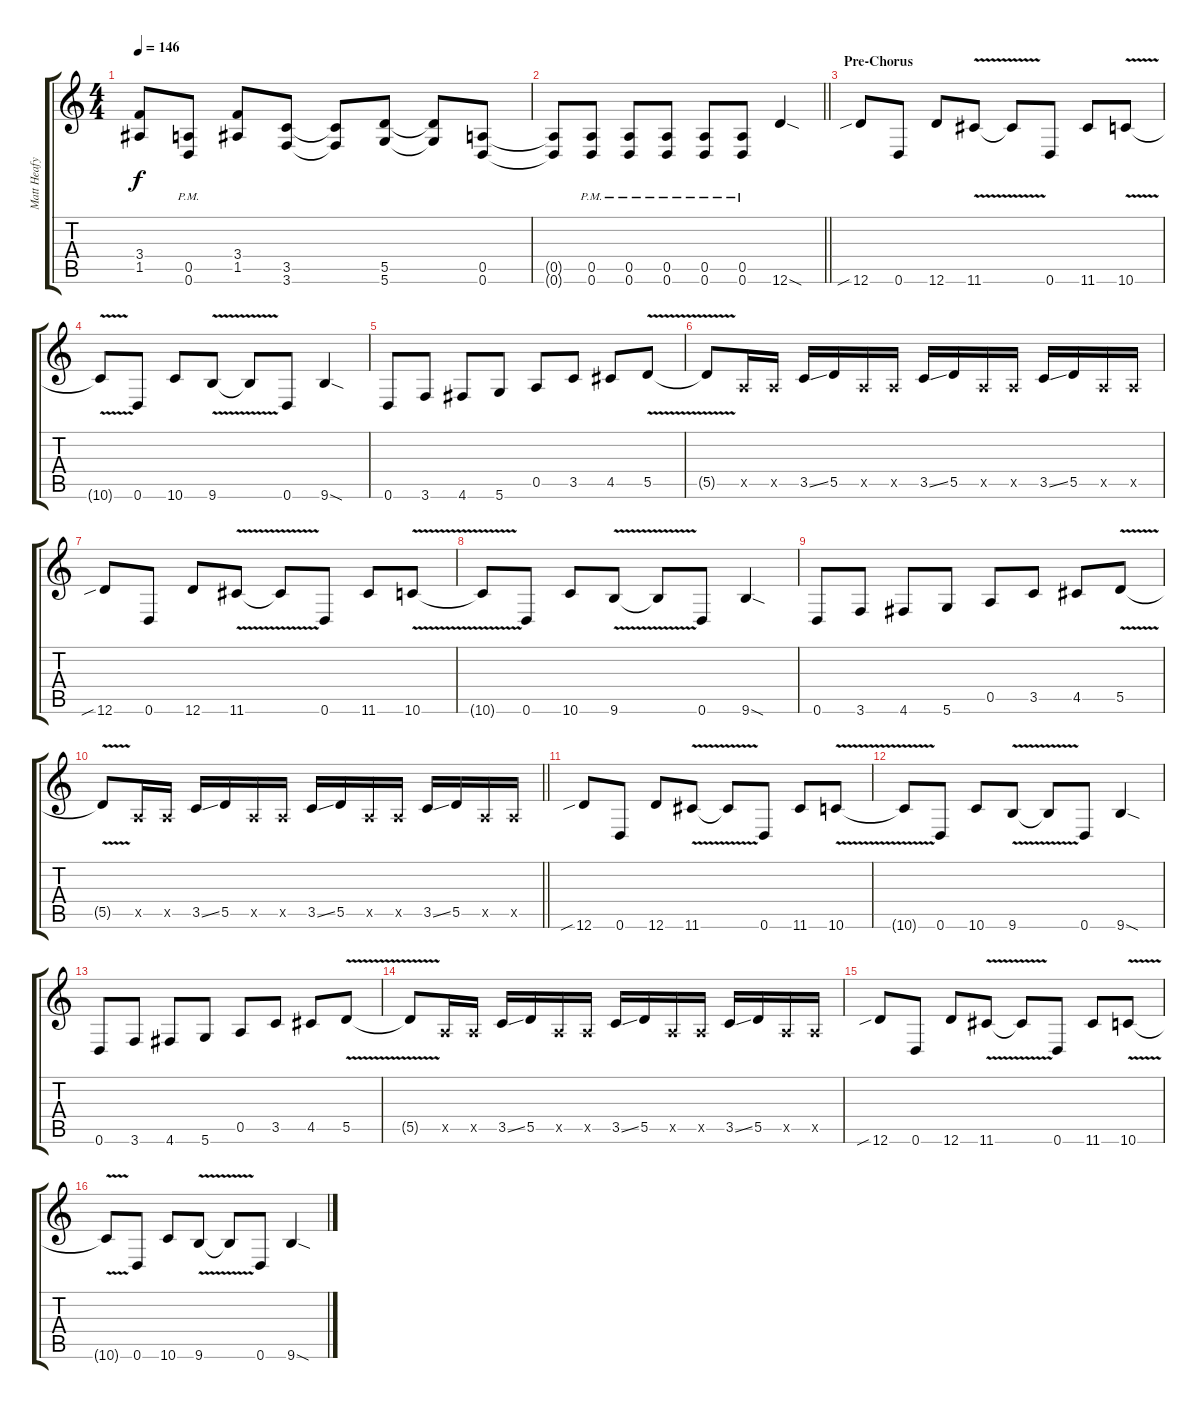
\track ("Matt Heafy Rhythm" "Matt Heafy") {instrument distortionguitar}
\staff {score tabs}
\tuning (E4 B3 G3 D3 A2 D2) {hide}
\ts (4 4)
\tempo 146
\clef g2
\ks c
(3.4 1.5).8{dy f} (0.5{pm} 0.6{pm}).8 (3.4 1.5).8 (3.5 3.6).8 (3.5{t} 3.6{t}).8 (5.5 5.6).8 (5.5{t} 5.6{t}).8 (0.5 0.6).8 |
\barLineRight lightlight
(0.5{t} 0.6{t}).8 (0.5{pm} 0.6{pm}).8 (0.5{pm} 0.6{pm}).8 (0.5{pm} 0.6{pm}).8 (0.5{pm} 0.6{pm}).8 (0.5{pm} 0.6{pm}).8 12.6{sod}.4 |
\section ("" "Pre-Chorus")
12.6{sib}.8 0.6.8 12.6.8 11.6{v}.8 11.6{t}.8 0.6.8 11.6.8 10.6{v}.8 |
10.6{t}.8 0.6.8 10.6.8 9.6{v}.8 9.6{t}.8 0.6.8 9.6{sod}.4 |
0.6.8 3.6.8 4.6.8 5.6.8 0.5.8 3.5.8 4.5.8 5.5{v}.8 |
5.5{t}.8 0.5{x}.16 0.5{x}.16 3.5{ss}.16 5.5.16 0.5{x}.16 0.5{x}.16 3.5{ss}.16 5.5.16 0.5{x}.16 0.5{x}.16 3.5{ss}.16 5.5.16 0.5{x}.16 0.5{x}.16 |
12.6{sib}.8 0.6.8 12.6.8 11.6{v}.8 11.6{t}.8 0.6.8 11.6.8 10.6{v}.8 |
10.6{t}.8 0.6.8 10.6.8 9.6{v}.8 9.6{t}.8 0.6.8 9.6{sod}.4 |
0.6.8 3.6.8 4.6.8 5.6.8 0.5.8 3.5.8 4.5.8 5.5{v}.8 |
\barLineRight lightlight
5.5{t}.8 0.5{x}.16 0.5{x}.16 3.5{ss}.16 5.5.16 0.5{x}.16 0.5{x}.16 3.5{ss}.16 5.5.16 0.5{x}.16 0.5{x}.16 3.5{ss}.16 5.5.16 0.5{x}.16 0.5{x}.16 |
12.6{sib}.8 0.6.8 12.6.8 11.6{v}.8 11.6{t}.8 0.6.8 11.6.8 10.6{v}.8 |
10.6{t}.8 0.6.8 10.6.8 9.6{v}.8 9.6{t}.8 0.6.8 9.6{sod}.4 |
0.6.8 3.6.8 4.6.8 5.6.8 0.5.8 3.5.8 4.5.8 5.5{v}.8 |
5.5{t}.8 0.5{x}.16 0.5{x}.16 3.5{ss}.16 5.5.16 0.5{x}.16 0.5{x}.16 3.5{ss}.16 5.5.16 0.5{x}.16 0.5{x}.16 3.5{ss}.16 5.5.16 0.5{x}.16 0.5{x}.16 |
12.6{sib}.8 0.6.8 12.6.8 11.6{v}.8 11.6{t}.8 0.6.8 11.6.8 10.6{v}.8 |
10.6{t}.8 0.6.8 10.6.8 9.6{v}.8 9.6{t}.8 0.6.8 9.6{sod}.4
